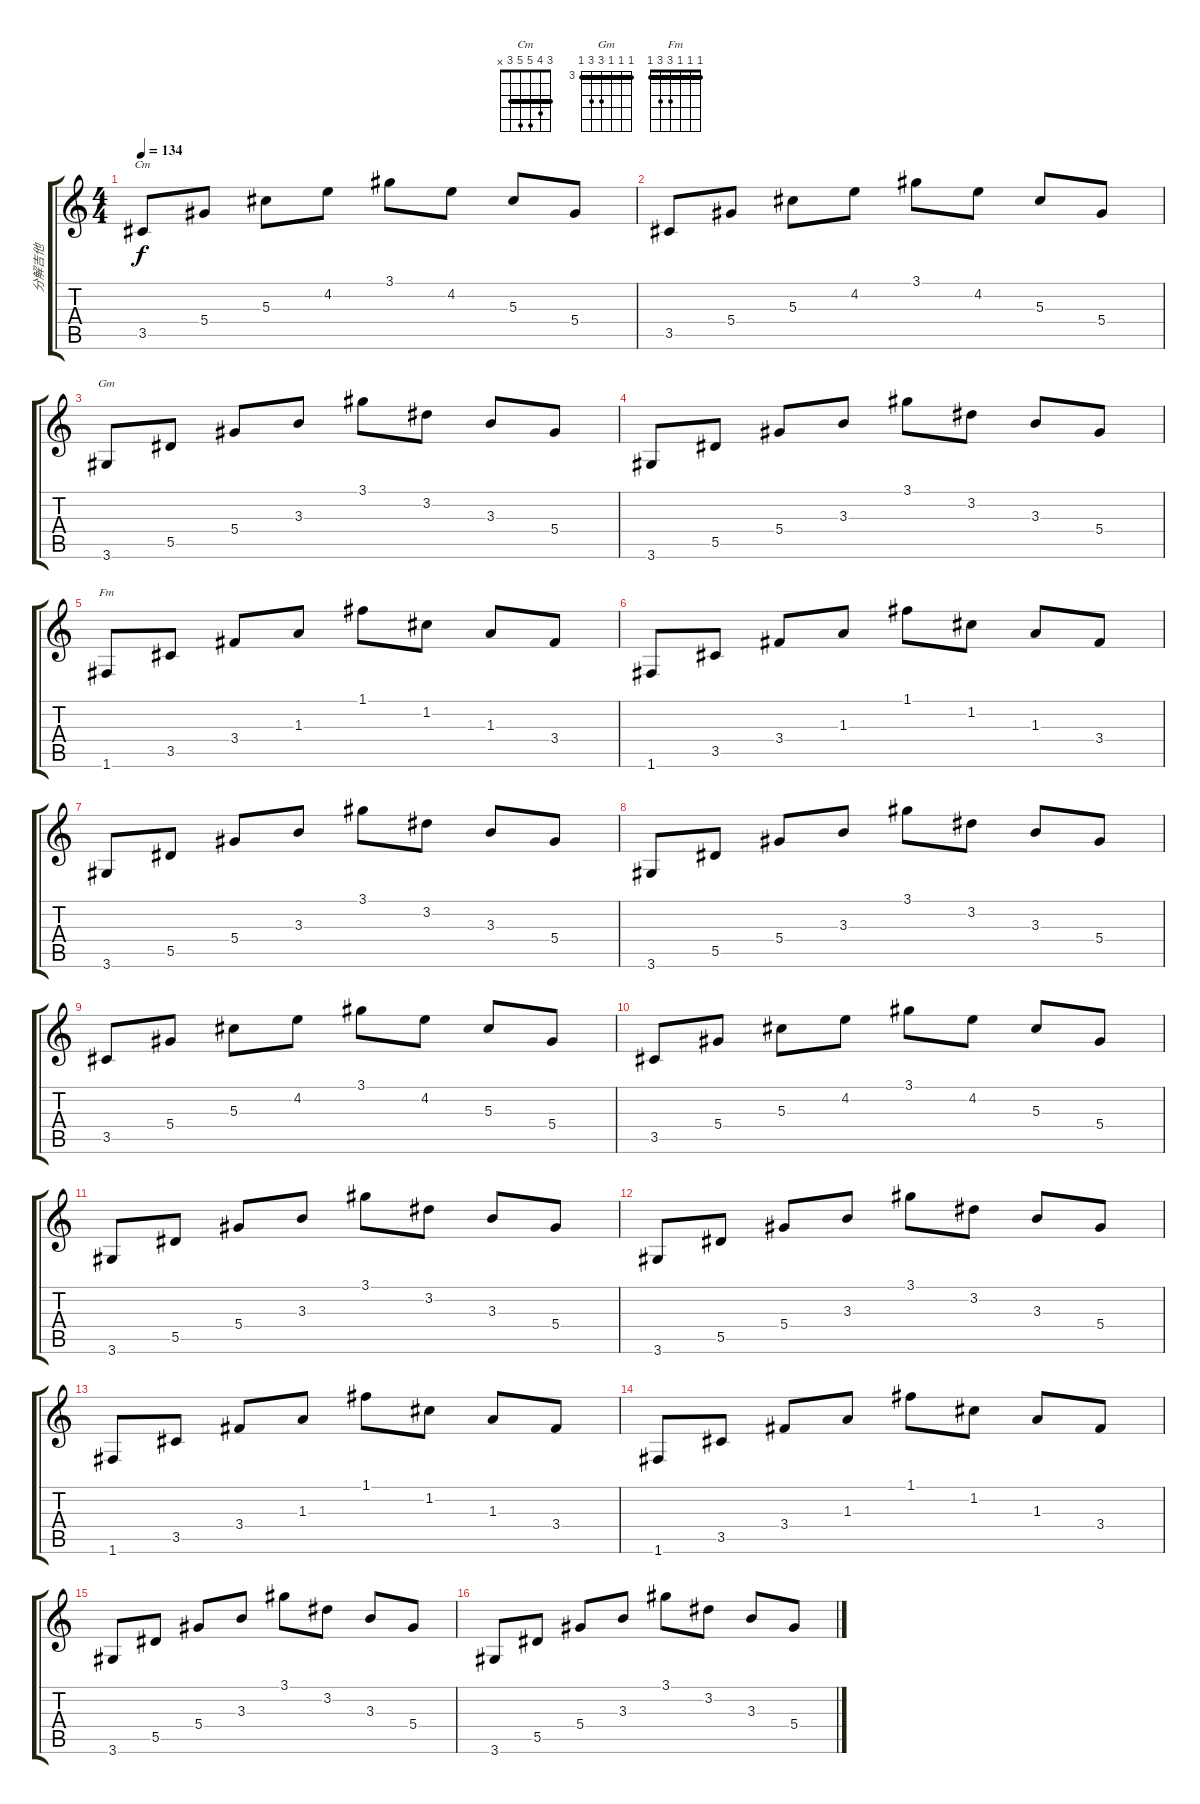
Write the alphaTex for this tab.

\track ("分解吉他" "分解吉他") {instrument acousticguitarsteel}
\staff {score tabs}
\tuning (F4 C4 Ab3 Eb3 Bb2 F2) {hide}
\chord ("Cm" 3 4 5 5 3 x) {barre 3}
\chord ("Gm" 3 3 3 5 5 3) {firstfret 3 barre 3}
\chord ("Fm" 1 1 1 3 3 1) {barre 1}
\ts (4 4)
\tempo 134
\clef g2
\ks c
3.5.8{ch "Cm" dy f} 5.4.8 5.3.8 4.2.8 3.1.8 4.2.8 5.3.8 5.4.8 |
3.5.8 5.4.8 5.3.8 4.2.8 3.1.8 4.2.8 5.3.8 5.4.8 |
3.6.8{ch "Gm"} 5.5.8 5.4.8 3.3.8 3.1.8 3.2.8 3.3.8 5.4.8 |
3.6.8 5.5.8 5.4.8 3.3.8 3.1.8 3.2.8 3.3.8 5.4.8 |
1.6.8{ch "Fm"} 3.5.8 3.4.8 1.3.8 1.1.8 1.2.8 1.3.8 3.4.8 |
1.6.8 3.5.8 3.4.8 1.3.8 1.1.8 1.2.8 1.3.8 3.4.8 |
3.6.8 5.5.8 5.4.8 3.3.8 3.1.8 3.2.8 3.3.8 5.4.8 |
3.6.8 5.5.8 5.4.8 3.3.8 3.1.8 3.2.8 3.3.8 5.4.8 |
3.5.8 5.4.8 5.3.8 4.2.8 3.1.8 4.2.8 5.3.8 5.4.8 |
3.5.8 5.4.8 5.3.8 4.2.8 3.1.8 4.2.8 5.3.8 5.4.8 |
3.6.8 5.5.8 5.4.8 3.3.8 3.1.8 3.2.8 3.3.8 5.4.8 |
3.6.8 5.5.8 5.4.8 3.3.8 3.1.8 3.2.8 3.3.8 5.4.8 |
1.6.8 3.5.8 3.4.8 1.3.8 1.1.8 1.2.8 1.3.8 3.4.8 |
1.6.8 3.5.8 3.4.8 1.3.8 1.1.8 1.2.8 1.3.8 3.4.8 |
3.6.8 5.5.8 5.4.8 3.3.8 3.1.8 3.2.8 3.3.8 5.4.8 |
3.6.8 5.5.8 5.4.8 3.3.8 3.1.8 3.2.8 3.3.8 5.4.8
